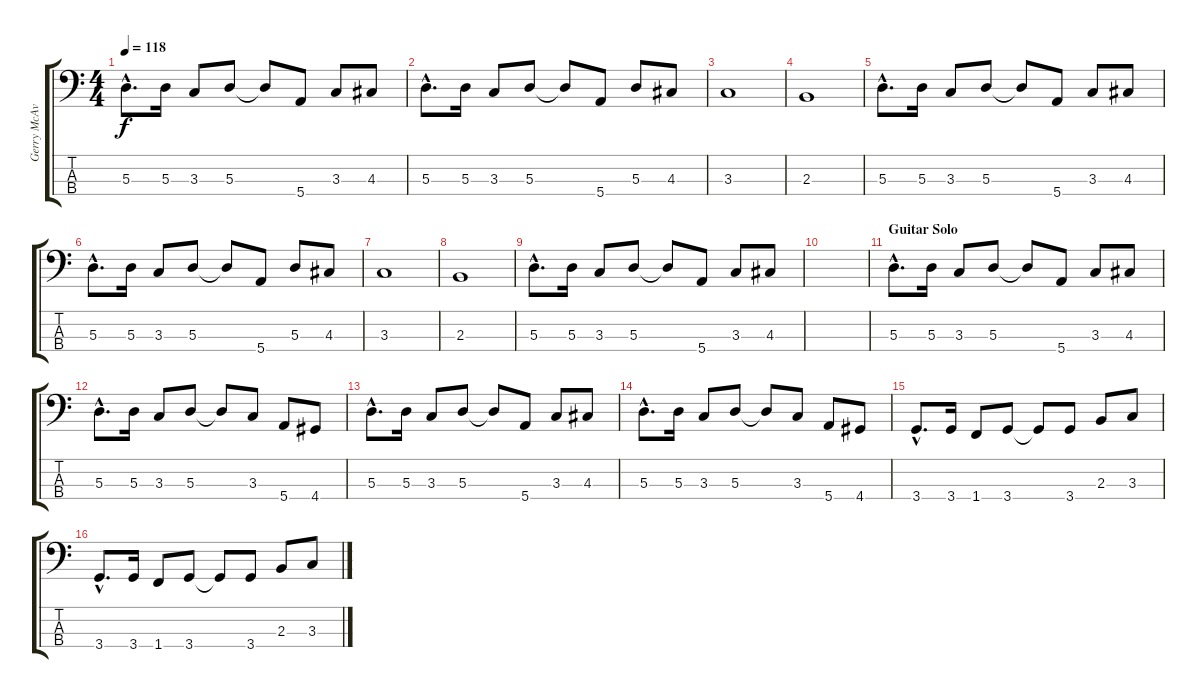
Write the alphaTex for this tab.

\track ("Gerry McAvoy" "Gerry McAv") {instrument electricbasspick}
\staff {score tabs}
\tuning (G2 D2 A1 E1) {hide}
\ts (4 4)
\tempo 118
\clef f4
\ks c
5.3{hac}.8{d dy f} 5.3.16 3.3.8 5.3.8 5.3{t}.8 5.4.8 3.3.8 4.3.8 |
5.3{hac}.8{d} 5.3.16 3.3.8 5.3.8 5.3{t}.8 5.4.8 5.3.8 4.3.8 |
3.3.1 |
2.3.1 |
5.3{hac}.8{d} 5.3.16 3.3.8 5.3.8 5.3{t}.8 5.4.8 3.3.8 4.3.8 |
5.3{hac}.8{d} 5.3.16 3.3.8 5.3.8 5.3{t}.8 5.4.8 5.3.8 4.3.8 |
3.3.1 |
2.3.1 |
5.3{hac}.8{d} 5.3.16 3.3.8 5.3.8 5.3{t}.8 5.4.8 3.3.8 4.3.8 |
|
\section ("" "Guitar Solo")
5.3{hac}.8{d} 5.3.16 3.3.8 5.3.8 5.3{t}.8 5.4.8 3.3.8 4.3.8 |
5.3{hac}.8{d} 5.3.16 3.3.8 5.3.8 5.3{t}.8 3.3.8 5.4.8 4.4.8 |
5.3{hac}.8{d} 5.3.16 3.3.8 5.3.8 5.3{t}.8 5.4.8 3.3.8 4.3.8 |
5.3{hac}.8{d} 5.3.16 3.3.8 5.3.8 5.3{t}.8 3.3.8 5.4.8 4.4.8 |
3.4{hac}.8{d} 3.4.16 1.4.8 3.4.8 3.4{t}.8 3.4.8 2.3.8 3.3.8 |
3.4{hac}.8{d} 3.4.16 1.4.8 3.4.8 3.4{t}.8 3.4.8 2.3.8 3.3.8
